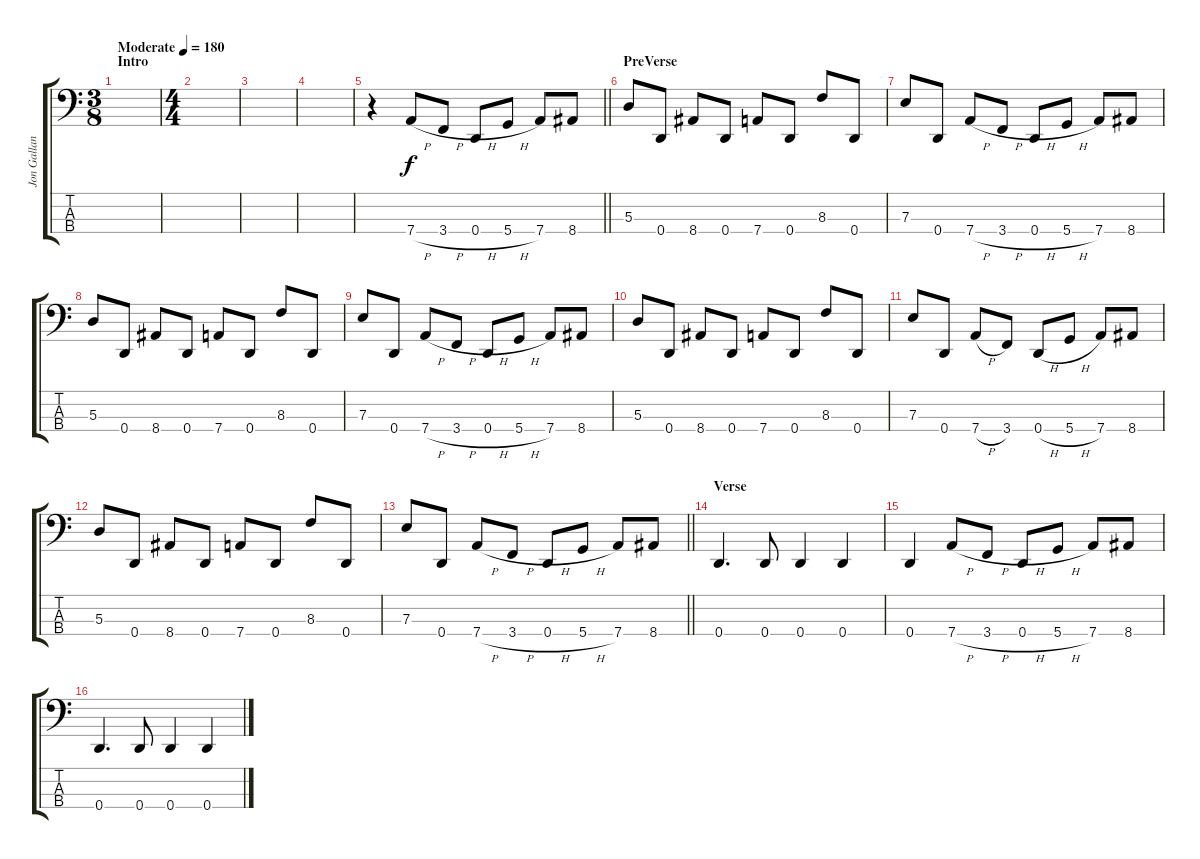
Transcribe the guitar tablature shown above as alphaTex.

\track ("Jon Gallant" "Jon Gallan") {instrument electricbassfinger}
\staff {score tabs}
\tuning (G2 D2 A1 D1) {hide}
\ts (3 8)
\section ("" "Intro")
\tempo (180 "Moderate")
\clef f4
\ks c
|
\ts (4 4)
|
|
|
\barLineRight lightlight
r.4 7.4{h}.8 3.4{h}.8 0.4{h}.8 5.4{h}.8 7.4.8 8.4.8 |
\section ("" "PreVerse")
5.3.8 0.4.8 8.4.8 0.4.8 7.4.8 0.4.8 8.3.8 0.4.8 |
7.3.8 0.4.8 7.4{h}.8 3.4{h}.8 0.4{h}.8 5.4{h}.8 7.4.8 8.4.8 |
5.3.8 0.4.8 8.4.8 0.4.8 7.4.8 0.4.8 8.3.8 0.4.8 |
7.3.8 0.4.8 7.4{h}.8 3.4{h}.8 0.4{h}.8 5.4{h}.8 7.4.8 8.4.8 |
5.3.8 0.4.8 8.4.8 0.4.8 7.4.8 0.4.8 8.3.8 0.4.8 |
7.3.8 0.4.8 7.4{h}.8 3.4.8 0.4{h}.8 5.4{h}.8 7.4.8 8.4.8 |
5.3.8 0.4.8 8.4.8 0.4.8 7.4.8 0.4.8 8.3.8 0.4.8 |
\barLineRight lightlight
7.3.8 0.4.8 7.4{h}.8 3.4{h}.8 0.4{h}.8 5.4{h}.8 7.4.8 8.4.8 |
\section ("" "Verse")
0.4.4{d} 0.4.8 0.4.4 0.4.4 |
0.4.4 7.4{h}.8 3.4{h}.8 0.4{h}.8 5.4{h}.8 7.4.8 8.4.8 |
0.4.4{d} 0.4.8 0.4.4 0.4.4
